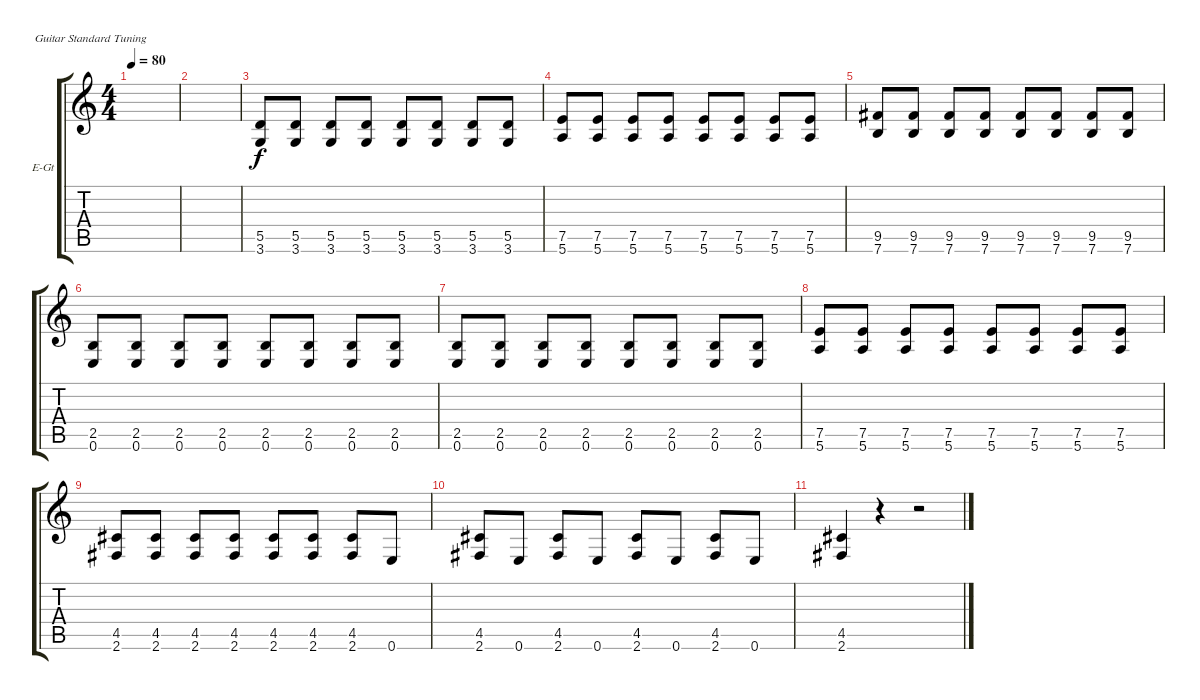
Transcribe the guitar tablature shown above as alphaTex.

\defaultSystemsLayout 4
\bracketExtendMode groupsimilarinstruments
\firstSystemTrackNameOrientation horizontal
\otherSystemsTrackNameOrientation horizontal
\track ("Distortion Guitar" "E-Gt") {instrument distortionguitar}
\staff {score tabs}
\tuning (E4 B3 G3 D3 A2 E2)
\ts (4 4)
\tempo 80
\clef g2
\ks c
|
|
(3.6 5.5).8 (3.6 5.5).8 (3.6 5.5).8 (3.6 5.5).8 (3.6 5.5).8 (3.6 5.5).8 (3.6 5.5).8 (3.6 5.5).8 |
(5.6 7.5).8 (5.6 7.5).8 (5.6 7.5).8 (5.6 7.5).8 (5.6 7.5).8 (5.6 7.5).8 (5.6 7.5).8 (5.6 7.5).8 |
(7.6 9.5).8 (7.6 9.5).8 (7.6 9.5).8 (7.6 9.5).8 (7.6 9.5).8 (7.6 9.5).8 (7.6 9.5).8 (7.6 9.5).8 |
(0.6 2.5).8 (0.6 2.5).8 (0.6 2.5).8 (0.6 2.5).8 (0.6 2.5).8 (0.6 2.5).8 (0.6 2.5).8 (0.6 2.5).8 |
(0.6 2.5).8 (0.6 2.5).8 (0.6 2.5).8 (0.6 2.5).8 (0.6 2.5).8 (0.6 2.5).8 (0.6 2.5).8 (0.6 2.5).8 |
(5.6 7.5).8 (5.6 7.5).8 (5.6 7.5).8 (5.6 7.5).8 (5.6 7.5).8 (5.6 7.5).8 (5.6 7.5).8 (5.6 7.5).8 |
(4.5 2.6).8 (4.5 2.6).8 (4.5 2.6).8 (4.5 2.6).8 (4.5 2.6).8 (4.5 2.6).8 (4.5 2.6).8 0.6.8 |
(2.6 4.5).8 0.6.8 (2.6 4.5).8 0.6.8 (2.6 4.5).8 0.6.8 (2.6 4.5).8 0.6.8 |
(2.6 4.5).4 r.4 r.2
